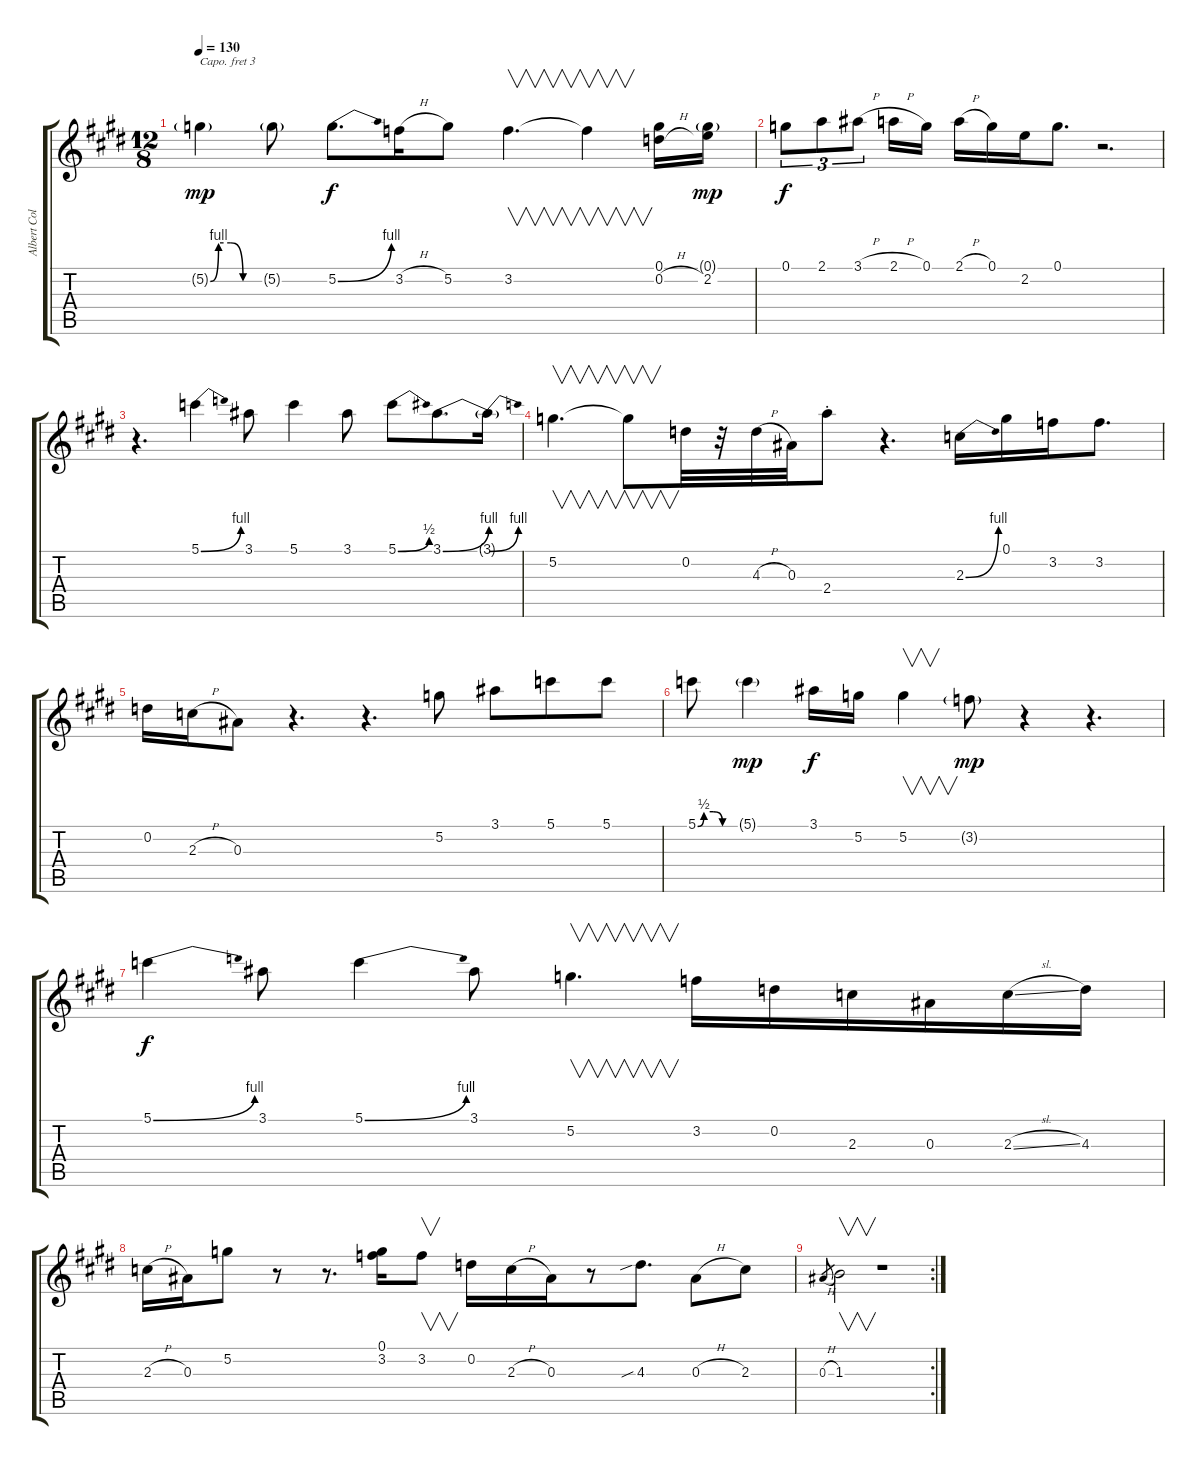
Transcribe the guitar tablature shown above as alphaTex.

\track ("Albert Collins= Open E Minor Tuning" "Albert Col") {instrument acousticguitarsteel}
\staff {score tabs}
\capo 3
\tuning (E4 B3 G3 E4 B3 E2) {hide}
\ts (12 8)
\tempo 130
\clef g2
\ks e
5.2{be (custom 0 0 10 4 25 4 40 0 60 0) g}.4{dy mp} 5.2{g}.8 5.2{be (bend 0 0 60 4)}.8{d dy f} 3.2{h}.16 5.2.8 3.2.4{v d} 3.2{t}.4{v} (0.1 0.2{h}).16 (0.1{g} 2.2).16{dy mp} |
\ks c#minor
0.1.8{tu (3 2) dy f} 2.1.8{tu (3 2)} 3.1{h}.8{tu (3 2)} 2.1{h}.16 0.1.16 2.1{h}.16 0.1.16 2.2.16 0.1.8{d} r.2{d} |
r.4{d} 5.1{be (bend 0 0 60 4)}.4 3.1.8 5.1.4 3.1.8 5.1{be (bend 0 0 60 2)}.8 3.1{be (bend 0 0 60 4)}.8{d} 3.1{be (bend 0 0 60 4) t}.16 |
\ks e
5.2.4{v d} 5.2{t}.8{v} 0.2.32 r.32 4.3{h}.32 0.3.32 2.4{st}.8 r.4{d} 2.3{be (bend 0 0 60 4)}.16 0.1.16 3.2.16 3.2.8{d} |
\ks c#minor
0.2.16 2.3{h}.16 0.3.8 r.4{d} r.4{d} 5.2.8 3.1.8 5.1.8 5.1.8 |
5.1{be (custom 0 0 10 2 25 2 40 0 60 0)}.8 5.1{g}.4{dy mp} 3.1.16{dy f} 5.2.16 5.2.4{v} 3.2{g}.8{dy mp} r.4 r.4{d} |
\ks e
5.1{be (bend 0 0 60 4)}.4{dy f} 3.1.8 5.1{be (bend 0 0 60 4)}.4 3.1.8 5.2.4{v d} 3.2.16 0.2.16 2.3.16 0.3.16 2.3{sl}.16 4.3.16 |
\ks c#minor
2.3{h}.16 0.3.16 5.2.8 r.8 r.8{d} (0.1 3.2).16 3.2.8{v} 0.2.16 2.3{h}.16 0.3.16 r.8 4.3{sib}.8{d} 0.3{h}.8 2.3.8 |
\rc 2
0.3{h}.8{gr} 1.3.2{v} r.1
